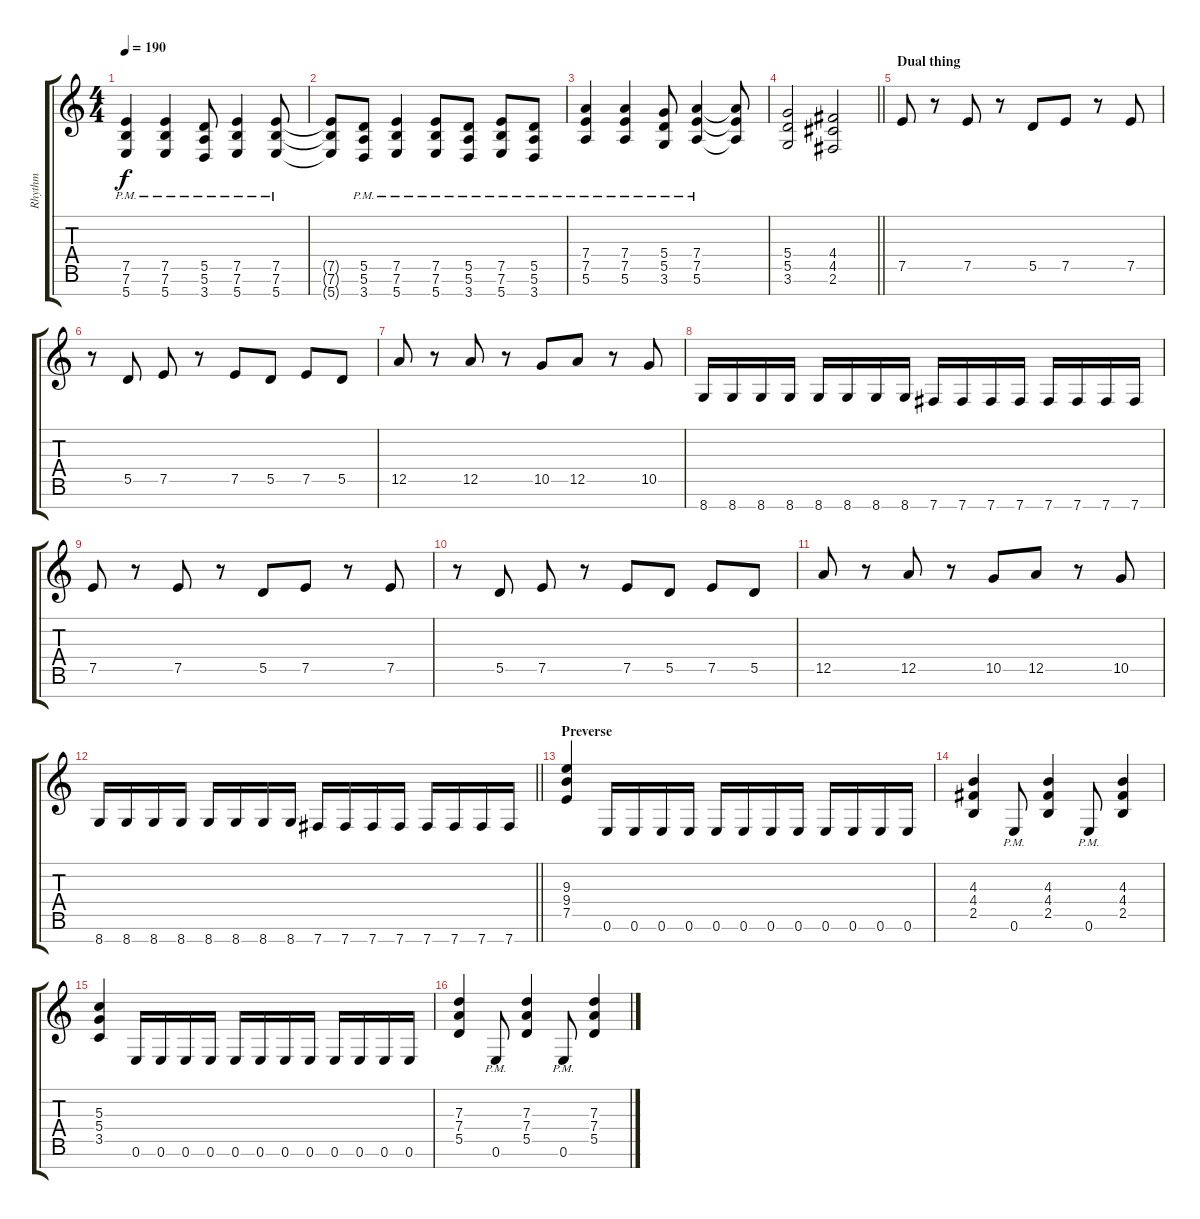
\track ("Rhythm" "Rhythm") {instrument distortionguitar}
\staff {score tabs}
\tuning (E4 B3 G3 D3 A2 E2 B1) {hide}
\ts (4 4)
\tempo 190
\clef g2
\ks c
(7.5{pm} 7.6{pm} 5.7{pm}).4{dy f} (7.5{pm} 7.6{pm} 5.7{pm}).4 (5.5{pm} 5.6{pm} 3.7{pm}).8 (7.5{pm} 7.6{pm} 5.7{pm}).4 (7.5{pm} 7.6{pm} 5.7{pm}).8 |
(7.5{t} 7.6{t} 5.7{t}).8 (5.5{pm} 5.6{pm} 3.7{pm}).8 (7.5{pm} 7.6{pm} 5.7{pm}).4 (7.5{pm} 7.6{pm} 5.7{pm}).8 (5.5{pm} 5.6{pm} 3.7{pm}).8 (7.5{pm} 7.6{pm} 5.7{pm}).8 (5.5{pm} 5.6{pm} 3.7{pm}).8 |
(7.4{pm} 7.5{pm} 5.6{pm}).4 (7.4{pm} 7.5{pm} 5.6{pm}).4 (5.4{pm} 5.5{pm} 3.6{pm}).8 (7.4{pm} 7.5{pm} 5.6{pm}).4 (7.4{t} 7.5{t} 5.6{t}).8 |
\barLineRight lightlight
(5.4 5.5 3.6).2 (4.4 4.5 2.6).2 |
\section ("" "Dual thing")
7.5.8 r.8 7.5.8 r.8 5.5.8 7.5.8 r.8 7.5.8 |
r.8 5.5.8 7.5.8 r.8 7.5.8 5.5.8 7.5.8 5.5.8 |
12.5.8 r.8 12.5.8 r.8 10.5.8 12.5.8 r.8 10.5.8 |
8.7.16 8.7.16 8.7.16 8.7.16 8.7.16 8.7.16 8.7.16 8.7.16 7.7.16 7.7.16 7.7.16 7.7.16 7.7.16 7.7.16 7.7.16 7.7.16 |
7.5.8 r.8 7.5.8 r.8 5.5.8 7.5.8 r.8 7.5.8 |
r.8 5.5.8 7.5.8 r.8 7.5.8 5.5.8 7.5.8 5.5.8 |
12.5.8 r.8 12.5.8 r.8 10.5.8 12.5.8 r.8 10.5.8 |
\barLineRight lightlight
8.7.16 8.7.16 8.7.16 8.7.16 8.7.16 8.7.16 8.7.16 8.7.16 7.7.16 7.7.16 7.7.16 7.7.16 7.7.16 7.7.16 7.7.16 7.7.16 |
\section ("" "Preverse")
(9.3 9.4 7.5).4 0.6.16 0.6.16 0.6.16 0.6.16 0.6.16 0.6.16 0.6.16 0.6.16 0.6.16 0.6.16 0.6.16 0.6.16 |
(4.3 4.4 2.5).4 0.6{pm}.8 (4.3 4.4 2.5).4 0.6{pm}.8 (4.3 4.4 2.5).4 |
(5.3 5.4 3.5).4 0.6.16 0.6.16 0.6.16 0.6.16 0.6.16 0.6.16 0.6.16 0.6.16 0.6.16 0.6.16 0.6.16 0.6.16 |
(7.3 7.4 5.5).4 0.6{pm}.8 (7.3 7.4 5.5).4 0.6{pm}.8 (7.3 7.4 5.5).4
